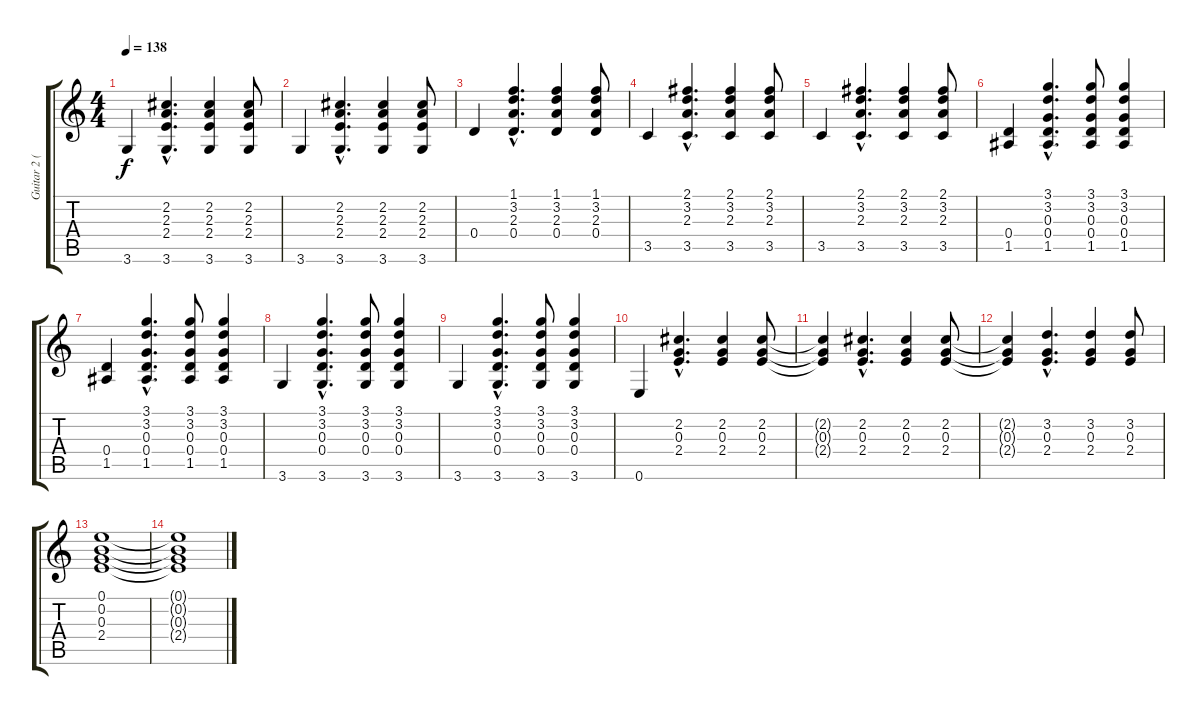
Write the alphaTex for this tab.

\track ("Guitar 2 (Rhythm)" "Guitar 2 (") {instrument acousticguitarsteel}
\staff {score tabs}
\tuning (E4 B3 G3 D3 A2 E2) {hide}
\ts (4 4)
\tempo 138
\clef g2
\ks c
3.6.4{dy f} (2.2{hac} 2.3{hac} 2.4{hac} 3.6{hac}).4{d} (2.2 2.3 2.4 3.6).4 (2.2 2.3 2.4 3.6).8 |
3.6.4 (2.2{hac} 2.3{hac} 2.4{hac} 3.6{hac}).4{d} (2.2 2.3 2.4 3.6).4 (2.2 2.3 2.4 3.6).8 |
0.4.4 (1.1{hac} 3.2{hac} 2.3{hac} 0.4{hac}).4{d} (1.1 3.2 2.3 0.4).4 (1.1 3.2 2.3 0.4).8 |
3.5.4 (2.1{hac} 3.2{hac} 2.3{hac} 3.5{hac}).4{d} (2.1 3.2 2.3 3.5).4 (2.1 3.2 2.3 3.5).8 |
3.5.4 (2.1{hac} 3.2{hac} 2.3{hac} 3.5{hac}).4{d} (2.1 3.2 2.3 3.5).4 (2.1 3.2 2.3 3.5).8 |
(0.4 1.5).4 (3.1{hac} 3.2{hac} 0.3{hac} 0.4{hac} 1.5{hac}).4{d} (3.1 3.2 0.3 0.4 1.5).8 (3.1 3.2 0.3 0.4 1.5).4 |
(0.4 1.5).4 (3.1{hac} 3.2{hac} 0.3{hac} 0.4{hac} 1.5{hac}).4{d} (3.1 3.2 0.3 0.4 1.5).8 (3.1 3.2 0.3 0.4 1.5).4 |
3.6.4 (3.1{hac} 3.2{hac} 0.3{hac} 0.4{hac} 3.6{hac}).4{d} (3.1 3.2 0.3 0.4 3.6).8 (3.1 3.2 0.3 0.4 3.6).4 |
3.6.4 (3.1{hac} 3.2{hac} 0.3{hac} 0.4{hac} 3.6{hac}).4{d} (3.1 3.2 0.3 0.4 3.6).8 (3.1 3.2 0.3 0.4 3.6).4 |
0.6.4 (2.2{hac} 0.3{hac} 2.4{hac}).4{d} (2.2 0.3 2.4).4 (2.2 0.3 2.4).8 |
(2.2{t} 0.3{t} 2.4{t}).4 (2.2{hac} 0.3{hac} 2.4{hac}).4{d} (2.2 0.3 2.4).4 (2.2 0.3 2.4).8 |
(2.2{t} 0.3{t} 2.4{t}).4 (3.2{hac} 0.3{hac} 2.4{hac}).4{d} (3.2 0.3 2.4).4 (3.2 0.3 2.4).8 |
(0.1 0.2 0.3 2.4).1 |
(0.1{t} 0.2{t} 0.3{t} 2.4{t}).1
